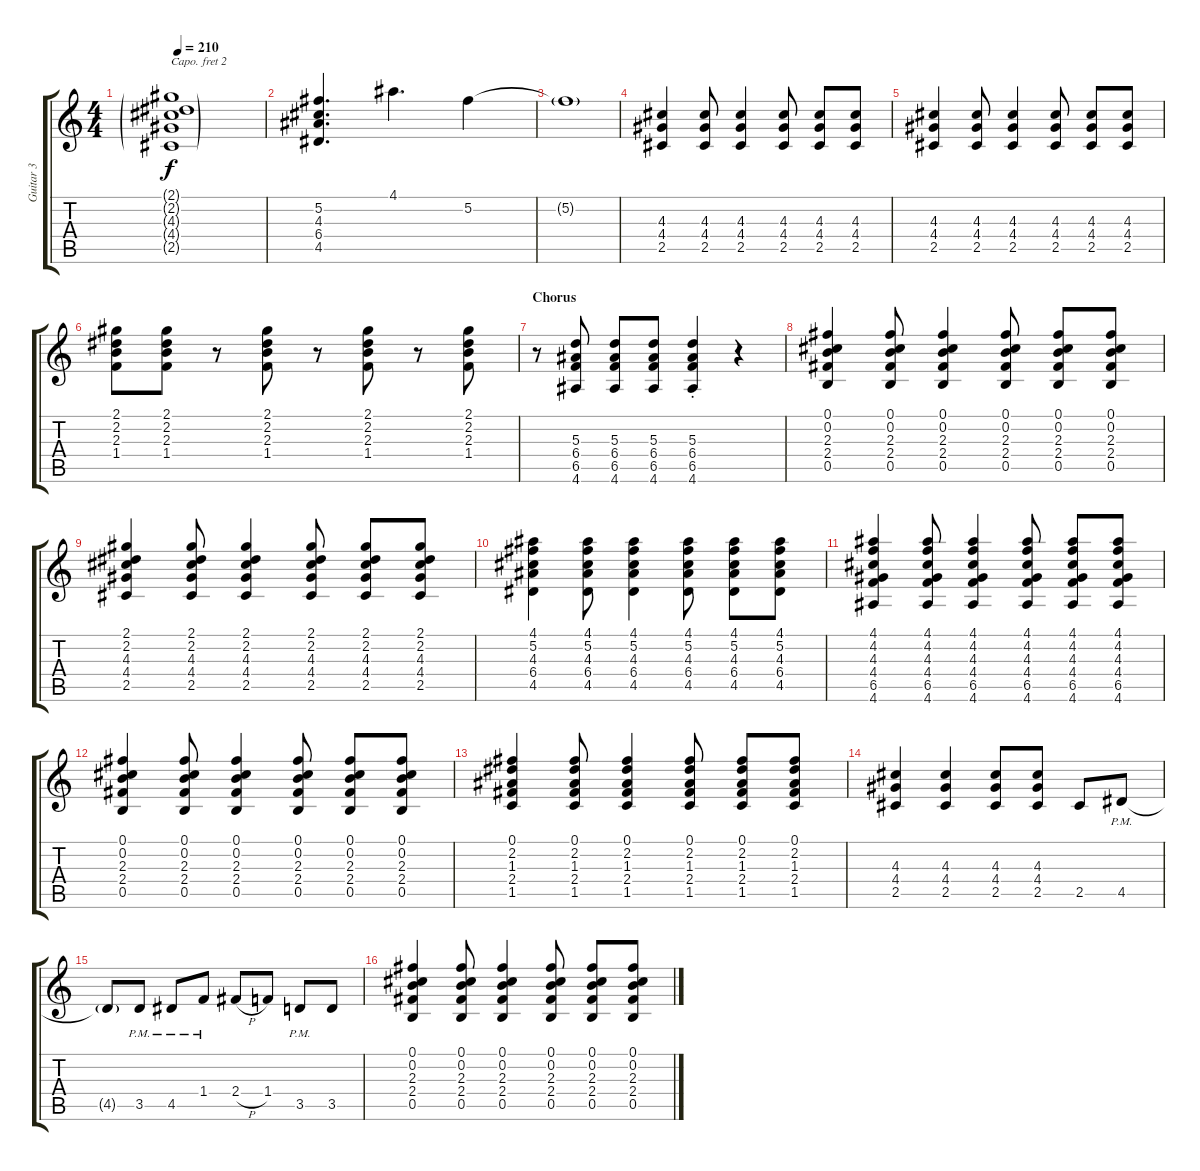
\track ("Guitar 3" "Guitar 3") {instrument distortionguitar}
\staff {score tabs}
\capo 2
\tuning (E4 B3 G3 D3 A2 E2) {hide}
\ts (4 4)
\tempo 210
\clef g2
\ks c
(2.1{g t} 2.2{g t} 4.3{g t} 4.4{g t} 2.5{g t}).1{dy f} |
(5.2 4.3 6.4 4.5).4{d} 4.1.4{d} 5.2.4 |
5.2{g t}.1 |
(4.3 4.4 2.5).4 (4.3 4.4 2.5).8 (4.3 4.4 2.5).4 (4.3 4.4 2.5).8 (4.3 4.4 2.5).8 (4.3 4.4 2.5).8 |
(4.3 4.4 2.5).4 (4.3 4.4 2.5).8 (4.3 4.4 2.5).4 (4.3 4.4 2.5).8 (4.3 4.4 2.5).8 (4.3 4.4 2.5).8 |
(2.1 2.2 2.3 1.4).8 (2.1 2.2 2.3 1.4).8 r.8 (2.1 2.2 2.3 1.4).8 r.8 (2.1 2.2 2.3 1.4).8 r.8 (2.1 2.2 2.3 1.4).8 |
\section ("" "Chorus")
r.8 (5.3 6.4 6.5 4.6).8 (5.3 6.4 6.5 4.6).8 (5.3 6.4 6.5 4.6).8 (5.3{st} 6.4{st} 6.5{st} 4.6{st}).4 r.4 |
(0.1 0.2 2.3 2.4 0.5).4 (0.1 0.2 2.3 2.4 0.5).8 (0.1 0.2 2.3 2.4 0.5).4 (0.1 0.2 2.3 2.4 0.5).8 (0.1 0.2 2.3 2.4 0.5).8 (0.1 0.2 2.3 2.4 0.5).8 |
(2.1 2.2 4.3 4.4 2.5).4 (2.1 2.2 4.3 4.4 2.5).8 (2.1 2.2 4.3 4.4 2.5).4 (2.1 2.2 4.3 4.4 2.5).8 (2.1 2.2 4.3 4.4 2.5).8 (2.1 2.2 4.3 4.4 2.5).8 |
(4.1 5.2 4.3 6.4 4.5).4 (4.1 5.2 4.3 6.4 4.5).8 (4.1 5.2 4.3 6.4 4.5).4 (4.1 5.2 4.3 6.4 4.5).8 (4.1 5.2 4.3 6.4 4.5).8 (4.1 5.2 4.3 6.4 4.5).8 |
(4.1 4.2 4.3 4.4 6.5 4.6).4 (4.1 4.2 4.3 4.4 6.5 4.6).8 (4.1 4.2 4.3 4.4 6.5 4.6).4 (4.1 4.2 4.3 4.4 6.5 4.6).8 (4.1 4.2 4.3 4.4 6.5 4.6).8 (4.1 4.2 4.3 4.4 6.5 4.6).8 |
(0.1 0.2 2.3 2.4 0.5).4 (0.1 0.2 2.3 2.4 0.5).8 (0.1 0.2 2.3 2.4 0.5).4 (0.1 0.2 2.3 2.4 0.5).8 (0.1 0.2 2.3 2.4 0.5).8 (0.1 0.2 2.3 2.4 0.5).8 |
(0.1 2.2 1.3 2.4 1.5).4 (0.1 2.2 1.3 2.4 1.5).8 (0.1 2.2 1.3 2.4 1.5).4 (0.1 2.2 1.3 2.4 1.5).8 (0.1 2.2 1.3 2.4 1.5).8 (0.1 2.2 1.3 2.4 1.5).8 |
(4.3 4.4 2.5).4 (4.3 4.4 2.5).4 (4.3 4.4 2.5).8 (4.3 4.4 2.5).8 2.5.8 4.5{pm}.8 |
4.5{g t}.8 3.5{pm}.8 4.5{pm}.8 1.4{pm}.8 2.4{h}.8 1.4.8 3.5{pm}.8 3.5.8 |
(0.1 0.2 2.3 2.4 0.5).4 (0.1 0.2 2.3 2.4 0.5).8 (0.1 0.2 2.3 2.4 0.5).4 (0.1 0.2 2.3 2.4 0.5).8 (0.1 0.2 2.3 2.4 0.5).8 (0.1 0.2 2.3 2.4 0.5).8
